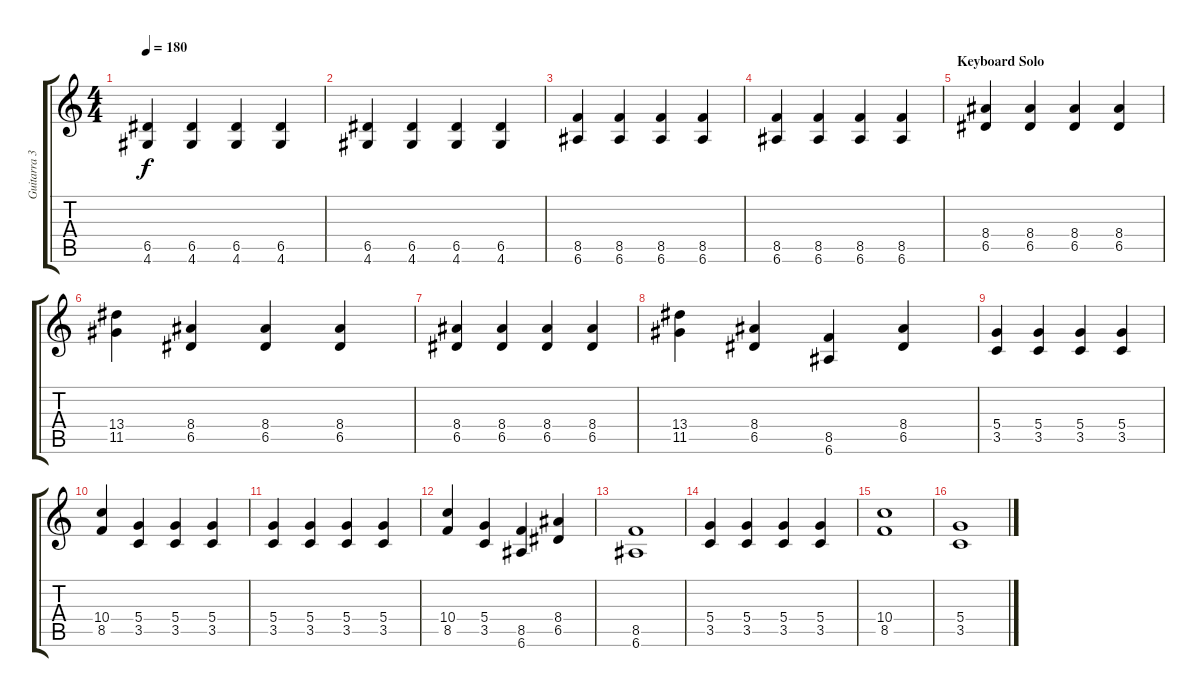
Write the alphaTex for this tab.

\track ("Guitarra 3 (Rítmica)" "Guitarra 3") {instrument overdrivenguitar}
\staff {score tabs}
\tuning (E4 B3 G3 D3 A2 E2) {hide}
\ts (4 4)
\tempo 180
\clef g2
\ks c
(6.5 4.6).4{dy f} (6.5 4.6).4 (6.5 4.6).4 (6.5 4.6).4 |
(6.5 4.6).4 (6.5 4.6).4 (6.5 4.6).4 (6.5 4.6).4 |
(8.5 6.6).4 (8.5 6.6).4 (8.5 6.6).4 (8.5 6.6).4 |
(8.5 6.6).4 (8.5 6.6).4 (8.5 6.6).4 (8.5 6.6).4 |
\section ("" "Keyboard Solo")
(8.4 6.5).4 (8.4 6.5).4 (8.4 6.5).4 (8.4 6.5).4 |
(13.4 11.5).4 (8.4 6.5).4 (8.4 6.5).4 (8.4 6.5).4 |
(8.4 6.5).4 (8.4 6.5).4 (8.4 6.5).4 (8.4 6.5).4 |
(13.4 11.5).4 (8.4 6.5).4 (8.5 6.6).4 (8.4 6.5).4 |
(5.4 3.5).4 (5.4 3.5).4 (5.4 3.5).4 (5.4 3.5).4 |
(10.4 8.5).4 (5.4 3.5).4 (5.4 3.5).4 (5.4 3.5).4 |
(5.4 3.5).4 (5.4 3.5).4 (5.4 3.5).4 (5.4 3.5).4 |
(10.4 8.5).4 (5.4 3.5).4 (8.5 6.6).4 (8.4 6.5).4 |
(8.5 6.6).1 |
(5.4 3.5).4 (5.4 3.5).4 (5.4 3.5).4 (5.4 3.5).4 |
(10.4 8.5).1 |
(5.4 3.5).1
